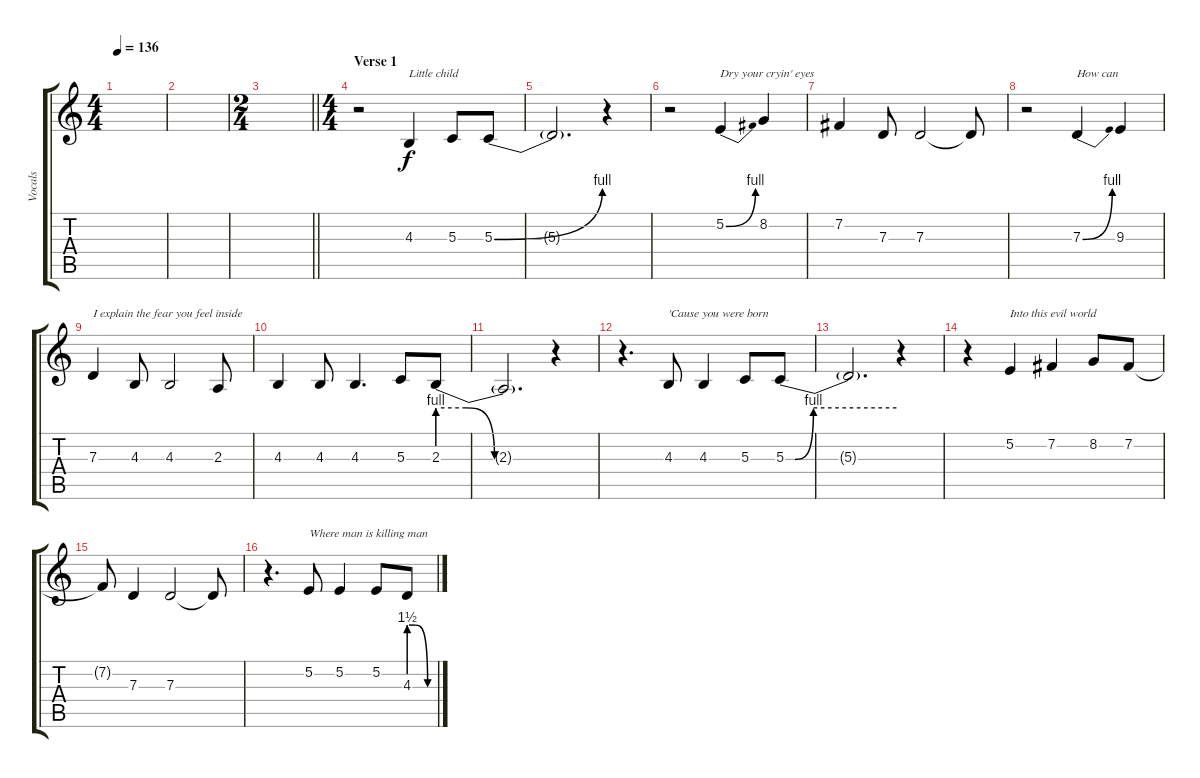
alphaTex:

\track ("Vocals" "Vocals") {instrument ocarina}
\staff {score tabs}
\tuning (E4 B3 G3 D3 A2 E2) {hide}
\ts (4 4)
\tempo 136
\clef g2
\ks c
|
|
\ts (2 4)
\barLineRight lightlight
|
\ts (4 4)
\section ("" "Verse 1")
r.2 4.3.4{txt "Little child"} 5.3.8 5.3{be (bend 0 0 60 4)}.8 |
5.3{t}.2{d} r.4 |
r.2 5.2{be (bend 0 0 60 4)}.4{txt "Dry your cryin' eyes"} 8.2.4 |
7.2.4 7.3.8 7.3.2 7.3{t}.8 |
r.2 7.3{be (bend 0 0 60 4)}.4{txt "How can"} 9.3.4 |
7.3.4{txt "I explain the fear you feel inside"} 4.3.8 4.3.2 2.3.8 |
4.3.4 4.3.8 4.3.4{d} 5.3.8 2.3{be (custom 0 4 15 4 30 0 60 0)}.8 |
2.3{t}.2{d} r.4 |
r.4{d} 4.3.8{txt "'Cause you were born"} 4.3.4 5.3.8 5.3{be (custom 0 0 5 0 15 4 60 4)}.8 |
5.3{t}.2{d} r.4 |
r.4 5.2.4{txt "Into this evil world"} 7.2.4 8.2.8 7.2.8 |
7.2{t}.8 7.3.4 7.3.2 7.3{t}.8 |
r.4{d} 5.2.8{txt "Where man is killing man"} 5.2.4 5.2.8 4.3{be (custom 0 6 15 6 45 0 60 0)}.8
